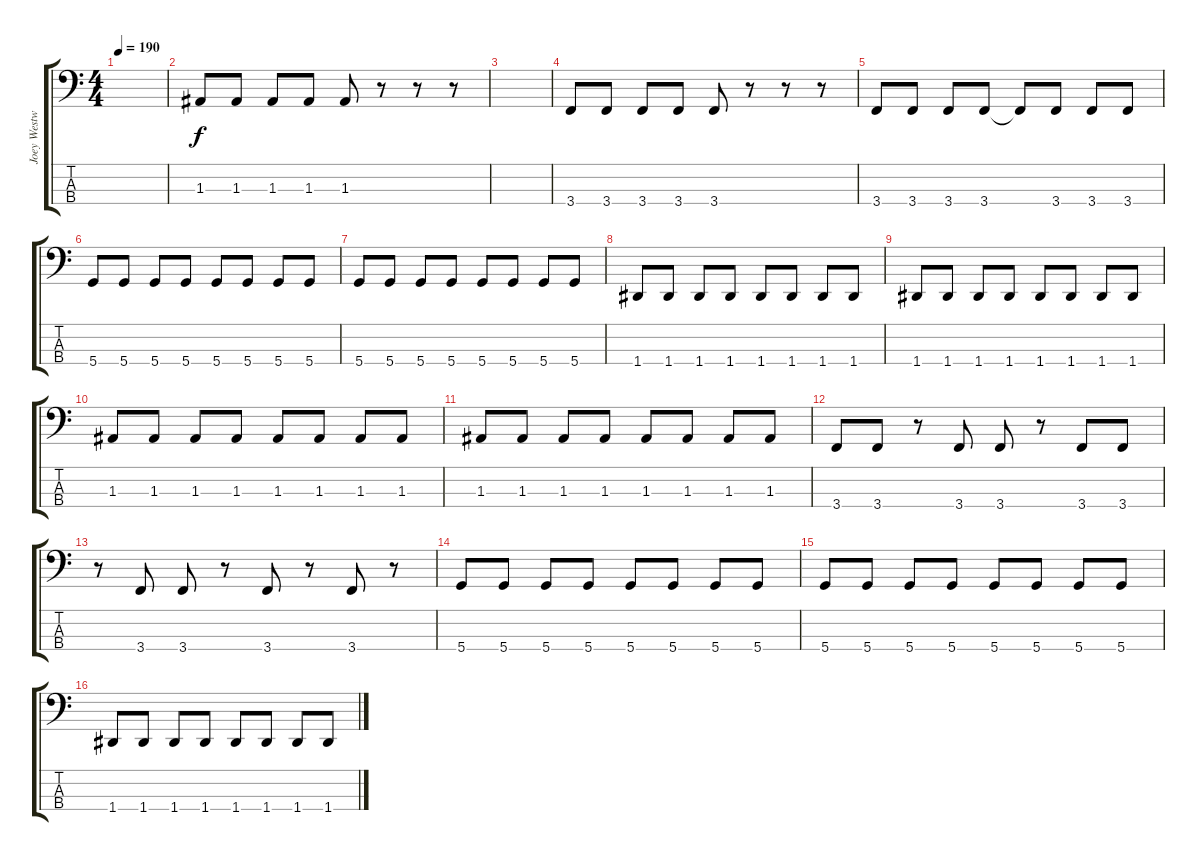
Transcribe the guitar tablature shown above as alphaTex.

\track ("Joey Westwood" "Joey Westw") {instrument electricbassfinger}
\staff {score tabs}
\tuning (G2 D2 A1 D1) {hide}
\ts (4 4)
\tempo 190
\clef f4
\ks c
|
1.3.8 1.3.8 1.3.8 1.3.8 1.3.8 r.8 r.8 r.8 |
|
3.4.8 3.4.8 3.4.8 3.4.8 3.4.8 r.8 r.8 r.8 |
3.4.8 3.4.8 3.4.8 3.4.8 3.4{t}.8 3.4.8 3.4.8 3.4.8 |
5.4.8 5.4.8 5.4.8 5.4.8 5.4.8 5.4.8 5.4.8 5.4.8 |
5.4.8 5.4.8 5.4.8 5.4.8 5.4.8 5.4.8 5.4.8 5.4.8 |
1.4.8 1.4.8 1.4.8 1.4.8 1.4.8 1.4.8 1.4.8 1.4.8 |
1.4.8 1.4.8 1.4.8 1.4.8 1.4.8 1.4.8 1.4.8 1.4.8 |
1.3.8 1.3.8 1.3.8 1.3.8 1.3.8 1.3.8 1.3.8 1.3.8 |
1.3.8 1.3.8 1.3.8 1.3.8 1.3.8 1.3.8 1.3.8 1.3.8 |
3.4.8 3.4.8 r.8 3.4.8 3.4.8 r.8 3.4.8 3.4.8 |
r.8 3.4.8 3.4.8 r.8 3.4.8 r.8 3.4.8 r.8 |
5.4.8 5.4.8 5.4.8 5.4.8 5.4.8 5.4.8 5.4.8 5.4.8 |
5.4.8 5.4.8 5.4.8 5.4.8 5.4.8 5.4.8 5.4.8 5.4.8 |
1.4.8 1.4.8 1.4.8 1.4.8 1.4.8 1.4.8 1.4.8 1.4.8
